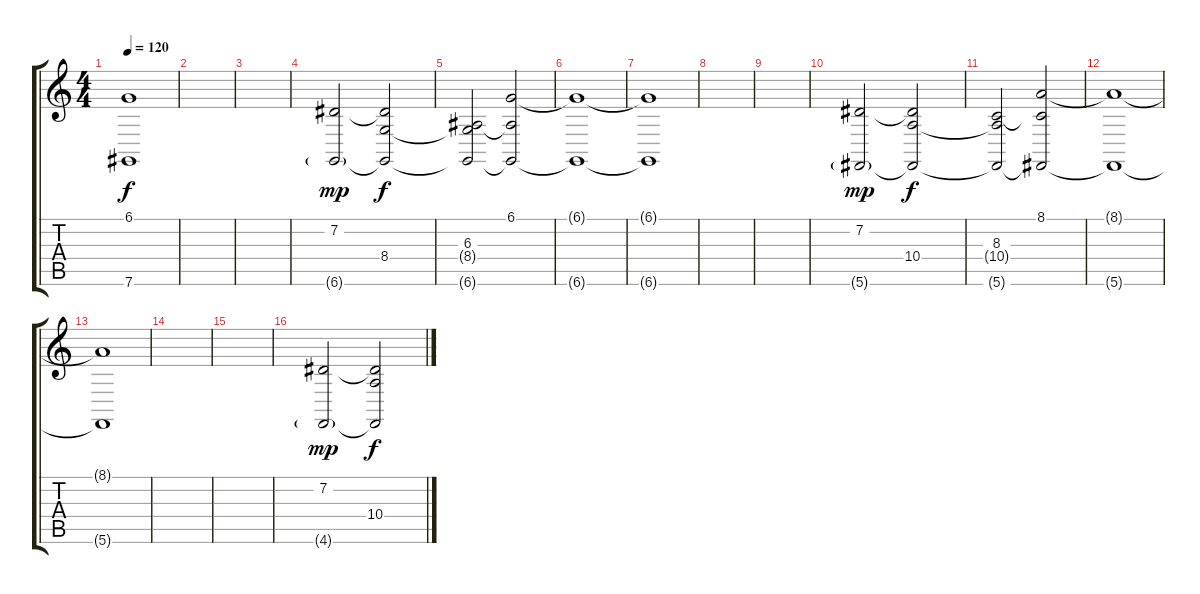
\track "" {instrument fx1rain}
\staff {score tabs}
\tuning (Db4 Ab3 E3 B2 Gb2 Db2) {hide}
\ts (4 4)
\tempo 120
\clef g2
\ks c
(6.1{t} 7.6{t}).1{dy f} |
|
|
(7.2 6.6{g}).2{dy mp} (7.2{t} 8.4 6.6{t}).2{dy f} |
(6.3 8.4{t} 6.6{t}).2 (6.1 6.3{t} 6.6{t}).2 |
(6.1{t} 6.6{t}).1 |
(6.1{t} 6.6{t}).1 |
|
|
(7.2 5.6{g}).2{dy mp} (7.2{t} 10.4 5.6{t}).2{dy f} |
(8.3 10.4{t} 5.6{t}).2 (8.1 8.3{t} 5.6{t}).2 |
(8.1{t} 5.6{t}).1 |
(8.1{t} 5.6{t}).1 |
|
|
(7.2 4.6{g}).2{dy mp} (7.2{t} 10.4 4.6{t}).2{dy f}
